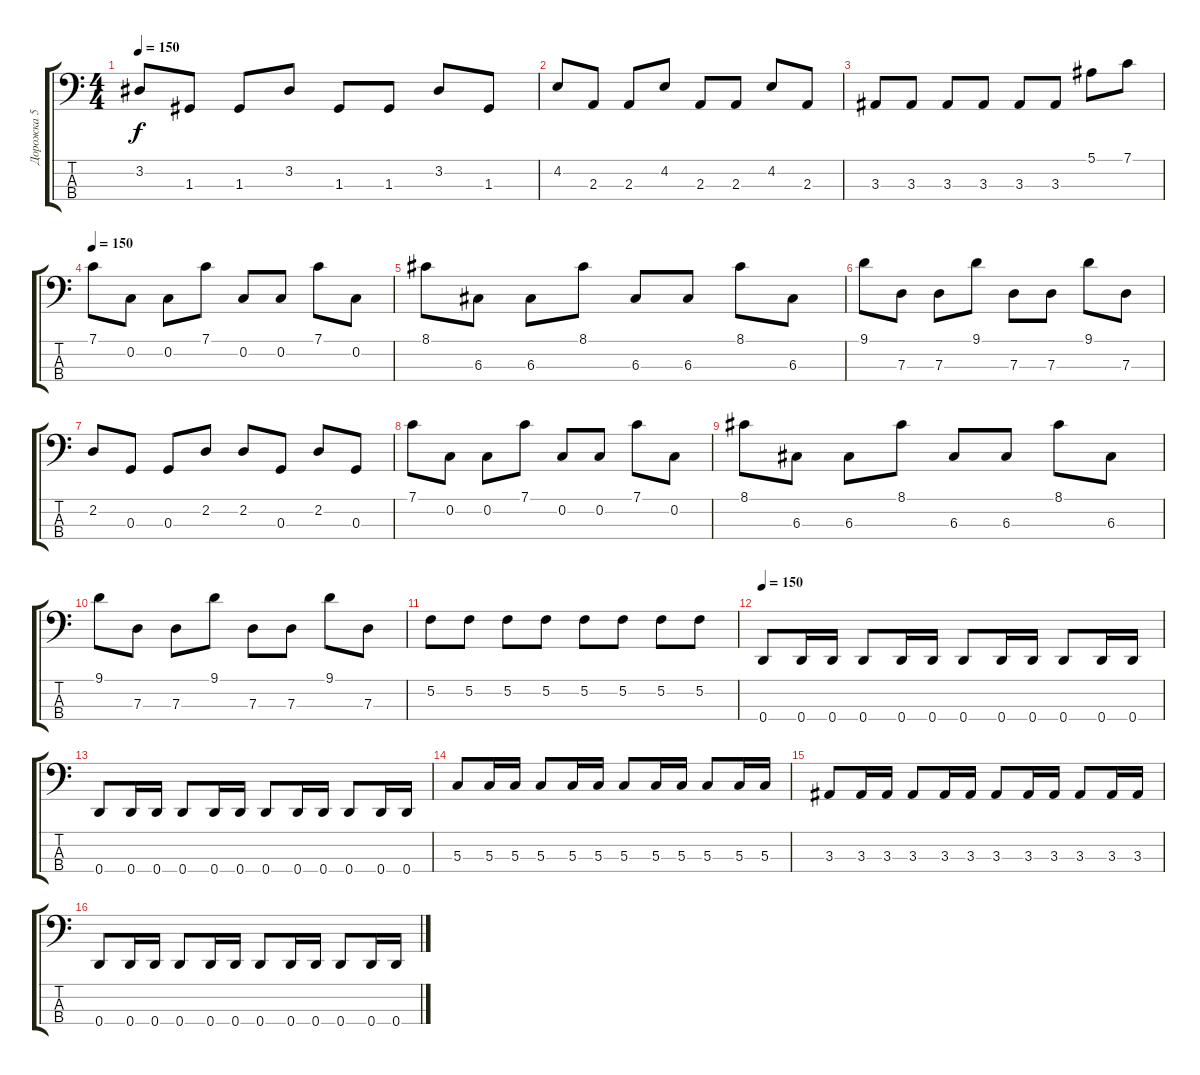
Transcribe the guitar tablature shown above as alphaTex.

\track ("Дорожка 5" "Дорожка 5") {instrument electricbasspick}
\staff {score tabs}
\tuning (F2 C2 G1 D1) {hide}
\ts (4 4)
\tempo 150
\clef f4
\ks c
3.2.8{dy f} 1.3.8 1.3.8 3.2.8 1.3.8 1.3.8 3.2.8 1.3.8 |
4.2.8 2.3.8 2.3.8 4.2.8 2.3.8 2.3.8 4.2.8 2.3.8 |
3.3.8 3.3.8 3.3.8 3.3.8 3.3.8 3.3.8 5.1.8 7.1.8 |
\tempo 150
7.1.8 0.2.8 0.2.8 7.1.8 0.2.8 0.2.8 7.1.8 0.2.8 |
8.1.8 6.3.8 6.3.8 8.1.8 6.3.8 6.3.8 8.1.8 6.3.8 |
9.1.8 7.3.8 7.3.8 9.1.8 7.3.8 7.3.8 9.1.8 7.3.8 |
2.2.8 0.3.8 0.3.8 2.2.8 2.2.8 0.3.8 2.2.8 0.3.8 |
7.1.8 0.2.8 0.2.8 7.1.8 0.2.8 0.2.8 7.1.8 0.2.8 |
8.1.8 6.3.8 6.3.8 8.1.8 6.3.8 6.3.8 8.1.8 6.3.8 |
9.1.8 7.3.8 7.3.8 9.1.8 7.3.8 7.3.8 9.1.8 7.3.8 |
5.2.8 5.2.8 5.2.8 5.2.8 5.2.8 5.2.8 5.2.8 5.2.8 |
\tempo 150
0.4.8 0.4.16 0.4.16 0.4.8 0.4.16 0.4.16 0.4.8 0.4.16 0.4.16 0.4.8 0.4.16 0.4.16 |
0.4.8 0.4.16 0.4.16 0.4.8 0.4.16 0.4.16 0.4.8 0.4.16 0.4.16 0.4.8 0.4.16 0.4.16 |
5.3.8 5.3.16 5.3.16 5.3.8 5.3.16 5.3.16 5.3.8 5.3.16 5.3.16 5.3.8 5.3.16 5.3.16 |
3.3.8 3.3.16 3.3.16 3.3.8 3.3.16 3.3.16 3.3.8 3.3.16 3.3.16 3.3.8 3.3.16 3.3.16 |
0.4.8 0.4.16 0.4.16 0.4.8 0.4.16 0.4.16 0.4.8 0.4.16 0.4.16 0.4.8 0.4.16 0.4.16
